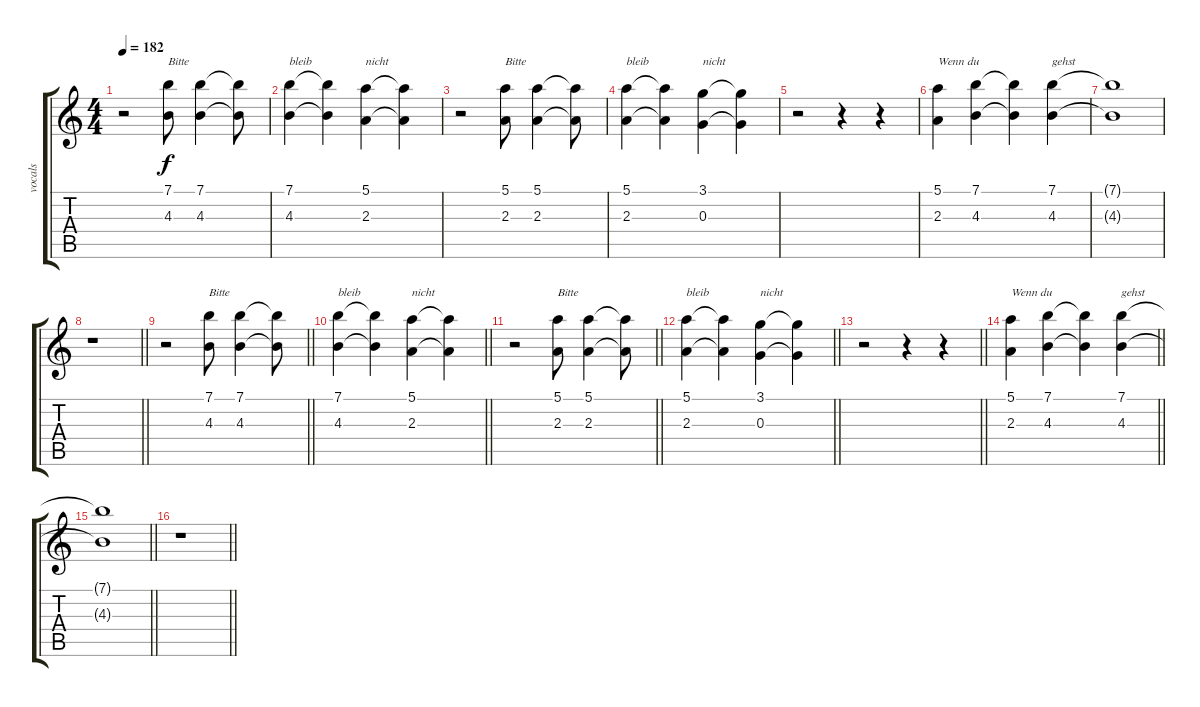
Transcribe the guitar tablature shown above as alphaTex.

\track ("vocals" "vocals") {instrument electricguitarjazz}
\staff {score tabs}
\tuning (E4 B3 G3 D3 A2 E2) {hide}
\ts (4 4)
\tempo 182
\clef g2
\ks c
r.2{dy f} (7.1 4.3).8{txt "Bitte "} (7.1 4.3).4 (7.1{t} 4.3{t}).8 |
(7.1 4.3).4{txt "bleib"} (7.1{t} 4.3{t}).4 (5.1 2.3).4{txt "nicht"} (5.1{t} 2.3{t}).4 |
r.2 (5.1 2.3).8{txt "Bitte"} (5.1 2.3).4 (5.1{t} 2.3{t}).8 |
(5.1 2.3).4{txt "bleib"} (5.1{t} 2.3{t}).4 (3.1 0.3).4{txt "nicht"} (3.1{t} 0.3{t}).4 |
r.2 r.4 r.4 |
(5.1 2.3).4{txt "Wenn du"} (7.1 4.3).4 (7.1{t} 4.3{t}).4 (7.1 4.3).4{txt "gehst"} |
(7.1{t} 4.3{t}).1 |
\barLineRight lightlight
r.1 |
\barLineRight lightlight
r.2 (7.1 4.3).8{txt "Bitte "} (7.1 4.3).4 (7.1{t} 4.3{t}).8 |
\barLineRight lightlight
(7.1 4.3).4{txt "bleib"} (7.1{t} 4.3{t}).4 (5.1 2.3).4{txt "nicht"} (5.1{t} 2.3{t}).4 |
\barLineRight lightlight
r.2 (5.1 2.3).8{txt "Bitte"} (5.1 2.3).4 (5.1{t} 2.3{t}).8 |
\barLineRight lightlight
(5.1 2.3).4{txt "bleib"} (5.1{t} 2.3{t}).4 (3.1 0.3).4{txt "nicht"} (3.1{t} 0.3{t}).4 |
\barLineRight lightlight
r.2 r.4 r.4 |
\barLineRight lightlight
(5.1 2.3).4{txt "Wenn du"} (7.1 4.3).4 (7.1{t} 4.3{t}).4 (7.1 4.3).4{txt "gehst"} |
\barLineRight lightlight
(7.1{t} 4.3{t}).1 |
\barLineRight lightlight
r.1
